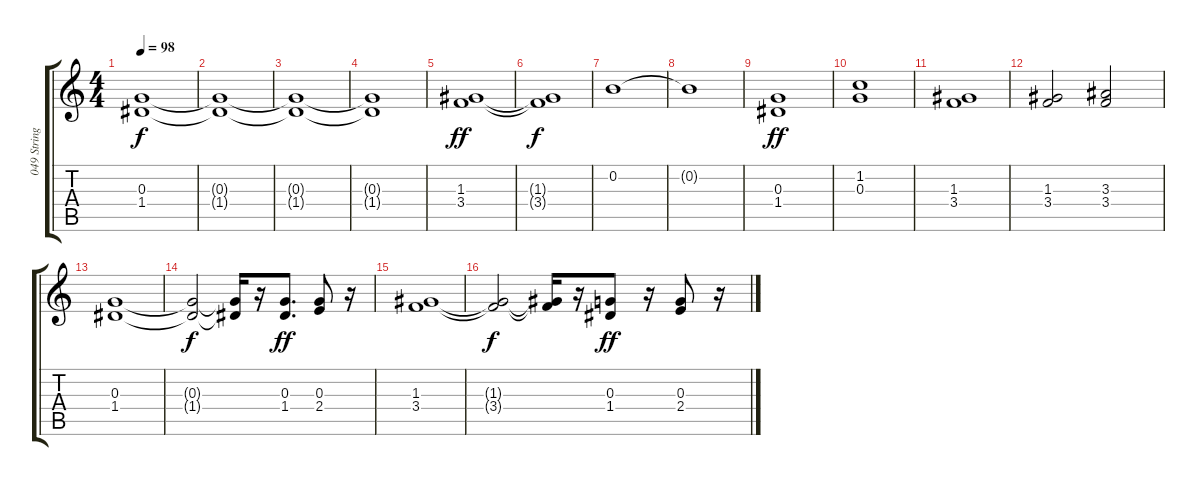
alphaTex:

\track ("049 Strings                             " "049 String") {instrument acousticguitarsteel}
\staff {score tabs}
\tuning (E4 B3 G3 D3 A2 E2) {hide}
\ts (4 4)
\tempo 98
\clef g2
\ks c
(0.3{t} 1.4{t}).1{dy f} |
(0.3{t} 1.4{t}).1 |
(0.3{t} 1.4{t}).1 |
(0.3{t} 1.4{t}).1 |
(1.3 3.4).1{dy ff} |
(1.3{t} 3.4{t}).1{dy f} |
0.2.1 |
0.2{t}.1 |
(0.3 1.4).1{dy ff} |
(1.2 0.3).1 |
(1.3 3.4).1 |
(1.3 3.4).2 (3.3 3.4).2 |
(0.3 1.4).1 |
(0.3{t} 1.4{t}).2{dy f} (0.3{t} 1.4{t}).16 r.16 (0.3 1.4).8{d dy ff} (0.3 2.4).8 r.16 |
(1.3 3.4).1 |
(1.3{t} 3.4{t}).2{dy f} (1.3{t} 3.4{t}).16 r.16 (0.3 1.4).8{dy ff} r.16 (0.3 2.4).8 r.16
